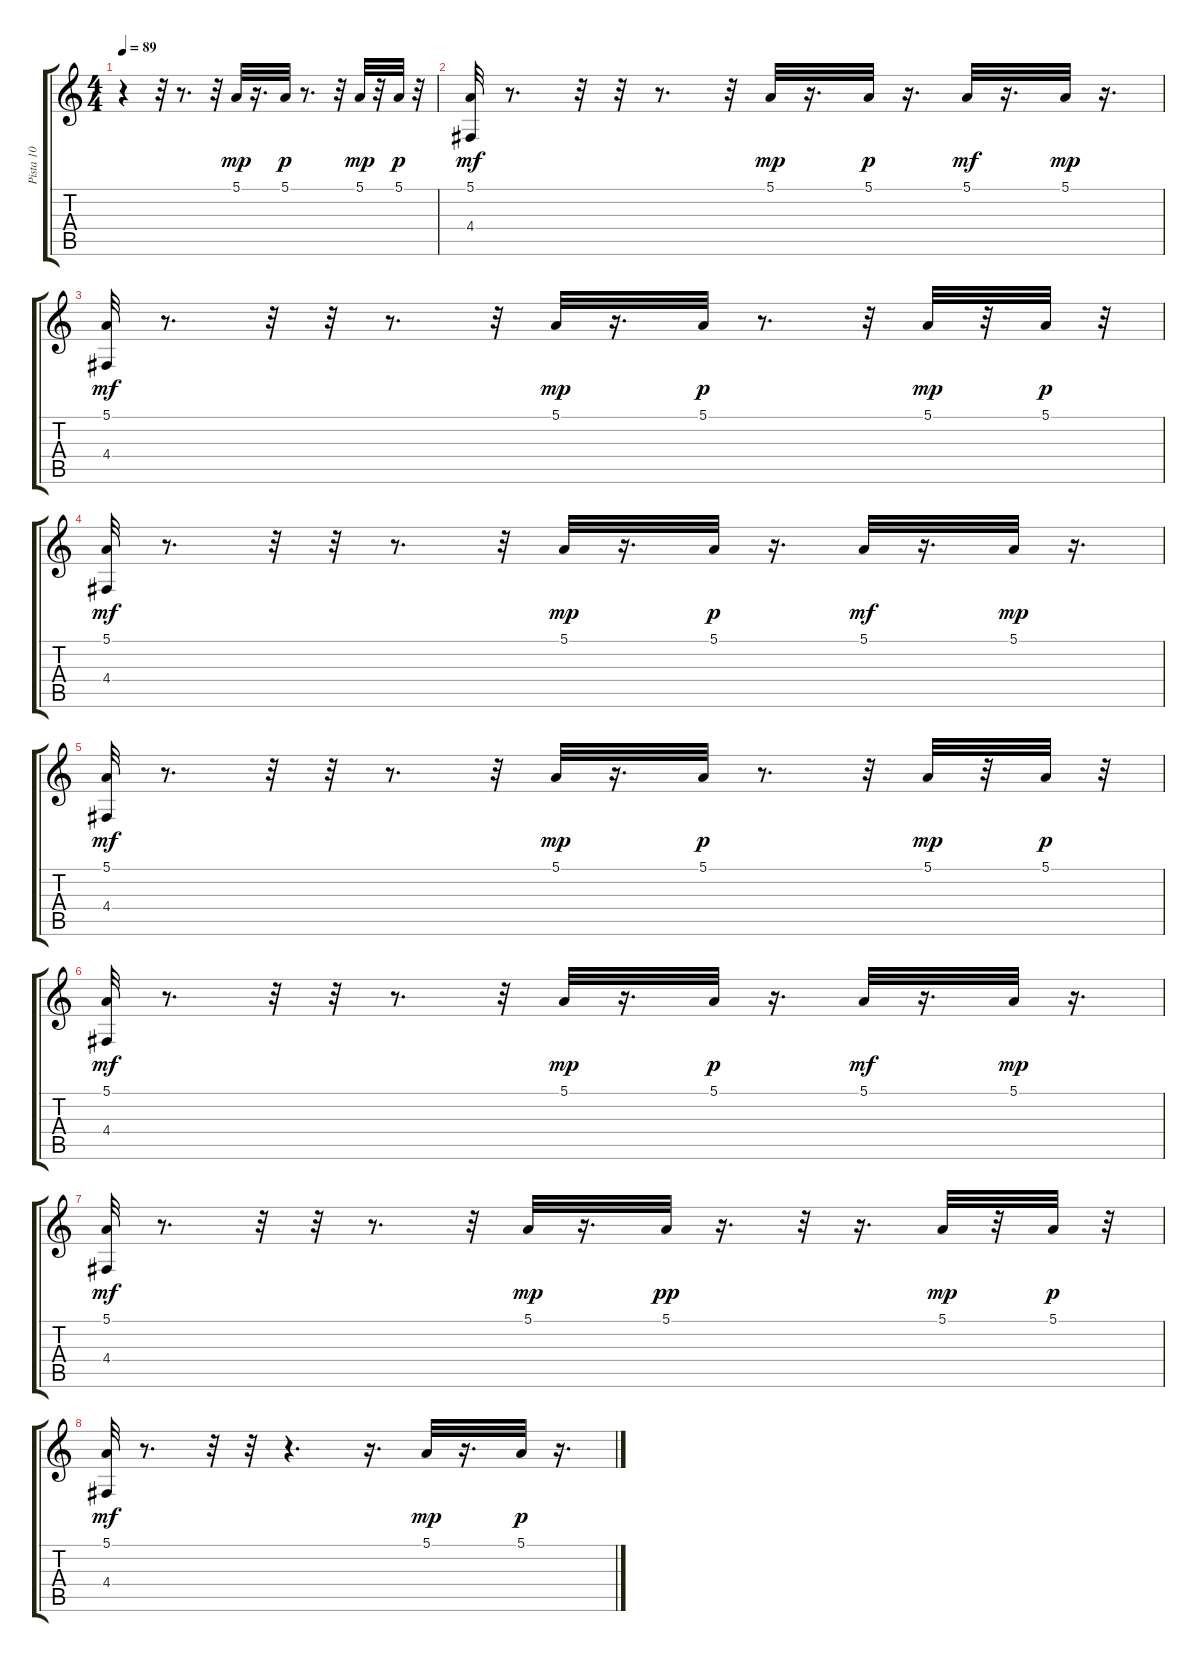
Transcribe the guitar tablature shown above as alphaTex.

\track ("Pista 10" "Pista 10") {instrument brightacousticpiano}
\staff {score tabs}
\tuning (E4 B3 G3 D3 A2 E2) {hide}
\ts (4 4)
\tempo 89
\clef g2
\ks c
r.4{dy mf} r.32 r.8{d} r.32 5.1.32{dy mp} r.16{d} 5.1.32{dy p} r.8{d} r.32 5.1.32{dy mp} r.32 5.1.32{dy p} r.32 |
(5.1 4.4).32{dy mf} r.8{d} r.32 r.32 r.8{d} r.32 5.1.32{dy mp} r.16{d} 5.1.32{dy p} r.16{d} 5.1.32{dy mf} r.16{d} 5.1.32{dy mp} r.16{d} |
(5.1 4.4).32{dy mf} r.8{d} r.32 r.32 r.8{d} r.32 5.1.32{dy mp} r.16{d} 5.1.32{dy p} r.8{d} r.32 5.1.32{dy mp} r.32 5.1.32{dy p} r.32 |
(5.1 4.4).32{dy mf} r.8{d} r.32 r.32 r.8{d} r.32 5.1.32{dy mp} r.16{d} 5.1.32{dy p} r.16{d} 5.1.32{dy mf} r.16{d} 5.1.32{dy mp} r.16{d} |
(5.1 4.4).32{dy mf} r.8{d} r.32 r.32 r.8{d} r.32 5.1.32{dy mp} r.16{d} 5.1.32{dy p} r.8{d} r.32 5.1.32{dy mp} r.32 5.1.32{dy p} r.32 |
(5.1 4.4).32{dy mf} r.8{d} r.32 r.32 r.8{d} r.32 5.1.32{dy mp} r.16{d} 5.1.32{dy p} r.16{d} 5.1.32{dy mf} r.16{d} 5.1.32{dy mp} r.16{d} |
(5.1 4.4).32{dy mf} r.8{d} r.32 r.32 r.8{d} r.32 5.1.32{dy mp} r.16{d} 5.1.32{dy pp} r.16{d} r.32 r.16{d} 5.1.32{dy mp} r.32 5.1.32{dy p} r.32 |
(5.1 4.4).32{dy mf} r.8{d} r.32 r.32 r.4{d} r.16{d} 5.1.32{dy mp} r.16{d} 5.1.32{dy p} r.16{d}
